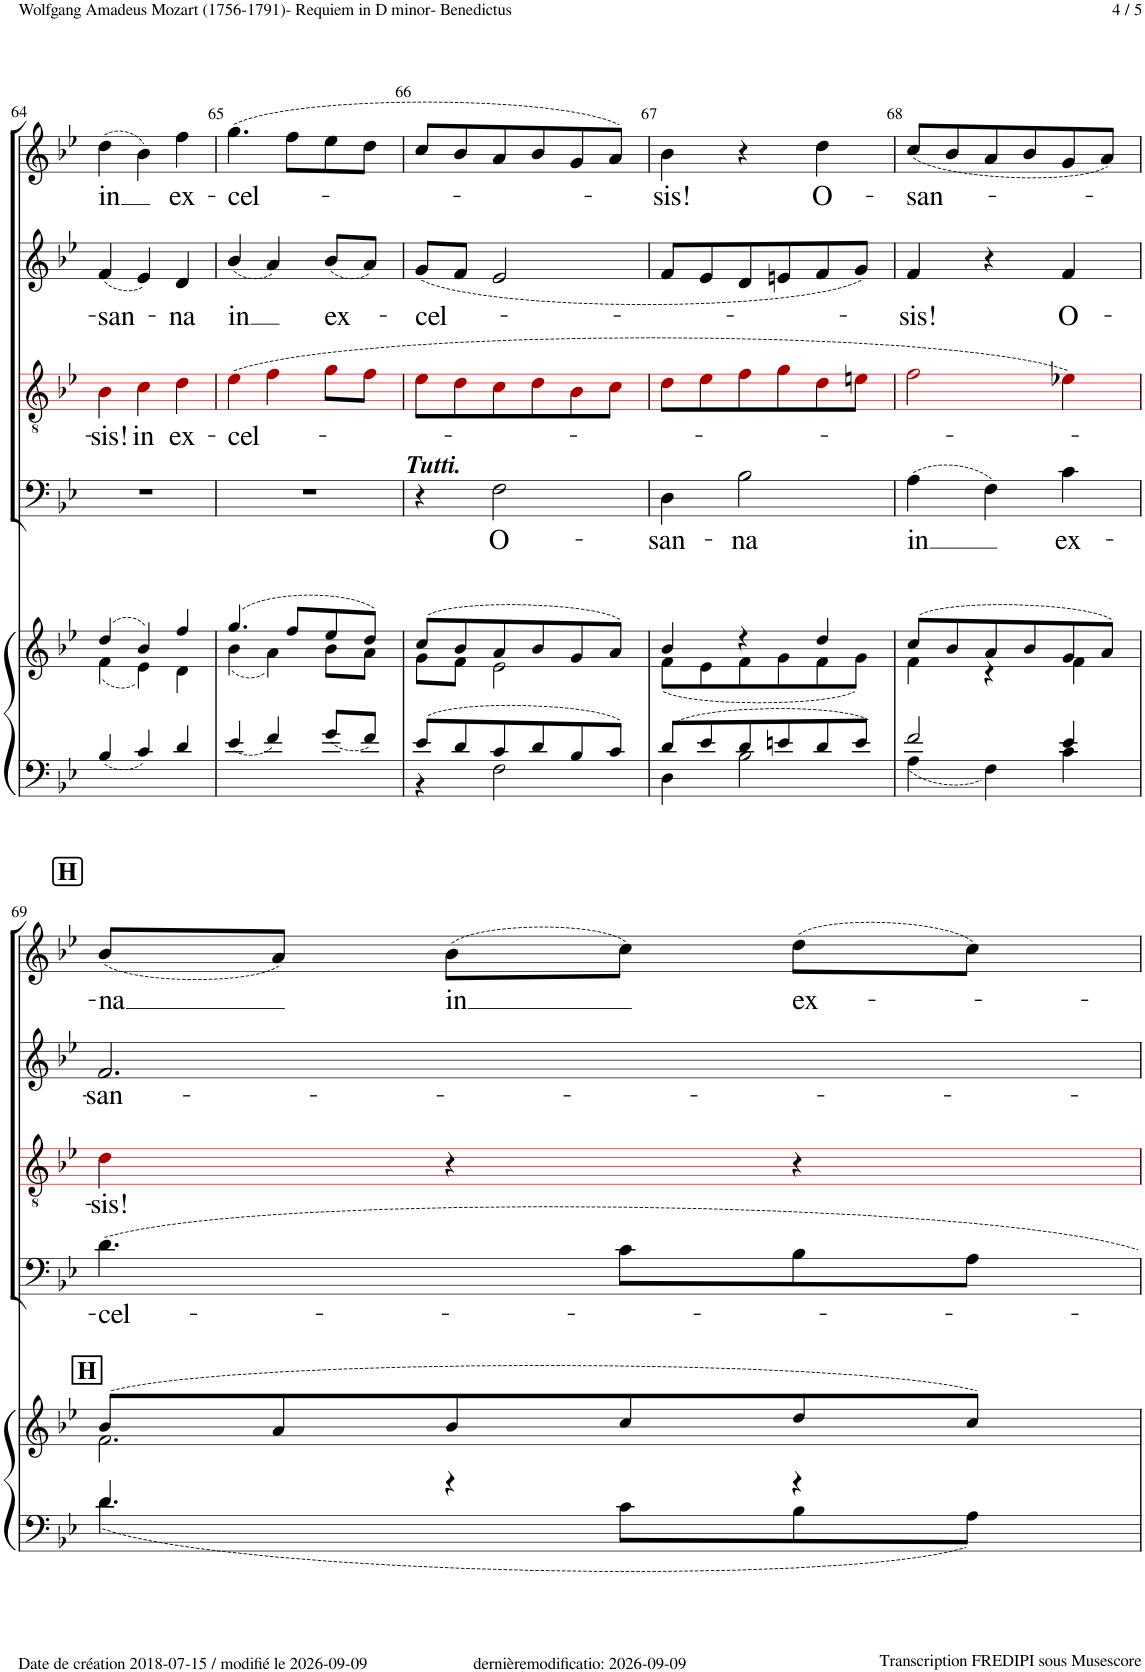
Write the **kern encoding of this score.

**kern	**kern	**kern	**text	**kern	**text	**kern	**text	**kern	**text
*part5	*part5	*part4	*part4	*part3	*part3	*part2	*part2	*part1	*part1
*staff6	*staff5	*staff4	*staff4	*staff3	*staff3	*staff2	*staff2	*staff1	*staff1
*I"Piano	*	*I"Bass	*	*I"Tenor	*	*I"Alto	*	*I"Soprano	*
*I'Pno	*	*	*	*	*	*	*	*	*
!!LO:PB:g=z
*clefF4	*clefG2	*clefF4	*	*clefGv2	*	*clefG2	*	*clefG2	*
*	*	*	*	*ITrd8c14	*	*	*	*	*
*k[b-e-]	*k[b-e-]	*k[b-e-]	*	*k[b-e-]	*	*k[b-e-]	*	*k[b-e-]	*
*M3/4	*M3/4	*M3/4	*	*M3/4	*	*M3/4	*	*M3/4	*
=64	=64	=64	=64	=64	=64	=64	=64	=64	=64
*	*^	*	*	*	*	*	*	*	*
!	!	!	!	!	!	!LO:LY:b	!	!LO:LY:b	!	!LO:LY:b
4B-/	(4dd/	(4f\	2.r	.	4B-'~!i\	-sis!	(4f!/	-san-	(4dd!\	in
!	!	!	!	!	!	!LO:LY:b	!	!	!	!
4c/	4b-/)	4e-\)	.	.	4c!i\	in	4e-!/)	.	4b-!\)	.
!	!	!	!	!	!	!LO:LY:b	!	!LO:LY:b	!	!LO:LY:b
4d/	4ff/	4d\	.	.	4d!i\	ex-	4d!/	-na	4ff!\	ex-
=65	=65	=65	=65	=65	=65	=65	=65	=65	=65	=65
!	!	!	!	!	!	!LO:LY:b	!	!LO:LY:b	!	!LO:LY:b
4e-/	(4.gg/	(4b-\	2.r	.	(4e-!i\	-cel-	(4b-!/	in	(4.gg!\	-cel-
4f/	.	4a\)	.	.	4f!i\	.	4a!/)	.	.	.
.	8ff/L	.	.	.	.	.	.	.	8ff!\L	.
!	!	!	!	!	!	!	!	!LO:LY:b	!	!
8g/L	8ee-/	8b-\L	.	.	8g!i\L	.	(8b-!/L	ex-	8ee-!\	.
8f/J	8dd/J)	8a\J	.	.	8f!i\J	.	8a!/J)	.	8dd!\J	.
=66	=66	=66	=66	=66	=66	=66	=66	=66	=66	=66
*^	*	*	*	*	*	*	*	*	*	*
!	!	!	!	!	!	!	!	!	!LO:LY:b	!	!
8e-/L	4r	(8cc/L	8g\L	4r	.	8e-!i\L	.	(8g!/L	-cel-	8cc!/L	.
8d/	.	8b-/	8f\J	.	.	8d!i\	.	8f!/J	.	8b-!/	.
!	!	!	!	!LO:TX:a:Bi:t=Tutti.	!	!	!	!	!	!	!
!	!	!	!	!	!LO:LY:b	!	!	!	!	!	!
8c/	2F\	8a/	2e-\	2F!\	O-	8c!i\	.	2e-!/	.	8a!/	.
8d/	.	8b-/	.	.	.	8d!i\	.	.	.	8b-!/	.
8B-/	.	8g/	.	.	.	8B-!i\	.	.	.	8g!/	.
8c/J	.	8a/J)	.	.	.	8c!i\J	.	.	.	8a!/J)	.
=67	=67	=67	=67	=67	=67	=67	=67	=67	=67	=67	=67
!	!	!	!	!	!LO:LY:b	!	!	!	!	!	!LO:LY:b
8d/L	4D\	4b-/	(8f\L	4D!\	-san-	8d!i\L	.	8f!/L	.	4b-!\	-sis!
8e-/	.	.	8e-\	.	.	8e-!i\	.	8e-!/	.	.	.
!	!	!	!	!	!LO:LY:b	!	!	!	!	!	!
8d/	2B-\	4r	8f\	2B-!\	-na	8f!i\	.	8d!/	.	4r	.
8en/	.	.	8g\	.	.	8g!i\	.	8en!/	.	.	.
!	!	!	!	!	!	!	!	!	!	!	!LO:LY:b
8d/	.	4dd/	8f\	.	.	8d!i\	.	8f!/	.	4dd!\	O-
8e/J	.	.	8g\J)	.	.	8en!i\J	.	8g!/J)	.	.	.
=68	=68	=68	=68	=68	=68	=68	=68	=68	=68	=68	=68
!	!	!	!	!	!LO:LY:b	!	!	!	!LO:LY:b	!	!LO:LY:b
2f/	4A\	(8cc/L	4f\	(4A!\	in	2f!i\	.	4f!/	-sis!	(8cc!/L	-san-
.	.	8b-/	.	.	.	.	.	.	.	8b-!/	.
.	4F\	8a/	4r	4F!\)	.	.	.	4r	.	8a!/	.
.	.	8b-/	.	.	.	.	.	.	.	8b-!/	.
!	!	!	!	!	!LO:LY:b	!	!	!	!LO:LY:b	!	!
4e-/	4c\	8g/	4f\	4c!\	ex-	4e-X!i\)	.	4f!/	O-	8g!/	.
.	.	8a/J)	.	.	.	.	.	.	.	8a!/J)	.
!!LO:LB:g=z
!!LO:REH:place=s1:a:B:cj:fs=14:t=H
=69	=69	=69	=69	=69	=69	=69	=69	=69	=69	=69	=69
!	!	!LO:TX:a:B:t=H	!	!	!	!	!	!	!	!	!
!	!LO:N:head=solid	!	!	!	!LO:LY:b	!	!LO:LY:b	!	!LO:LY:b	!	!LO:LY:b
4d/	4.d\	(8b-/L	2.f\	4.d!\	-cel-	4d!i\	-sis!	2.f!/	-san-	(8b-!/L	-na
.	.	8a/	.	.	.	.	.	.	.	8a!/J)	.
!	!	!	!	!	!	!	!	!	!	!	!LO:LY:b
4r	.	8b-/	.	.	.	4r	.	.	.	(8b-!\L	in
.	8c\L	8cc/	.	8c!\L	.	.	.	.	.	8cc!\J)	.
!	!	!	!	!	!	!	!	!	!	!	!LO:LY:b
4r	8B-\	8dd/	.	8B-!\	.	4r	.	.	.	(8dd!\L	ex-
.	8A\J	8cc/J)	.	8A!\J	.	.	.	.	.	8cc!\J)	.
*v	*v	*	*	*	*	*	*	*	*	*	*
*	*v	*v	*	*	*	*	*	*	*	*
=	=	=	=	=	=	=	=	=	=
*-	*-	*-	*-	*-	*-	*-	*-	*-	*-
